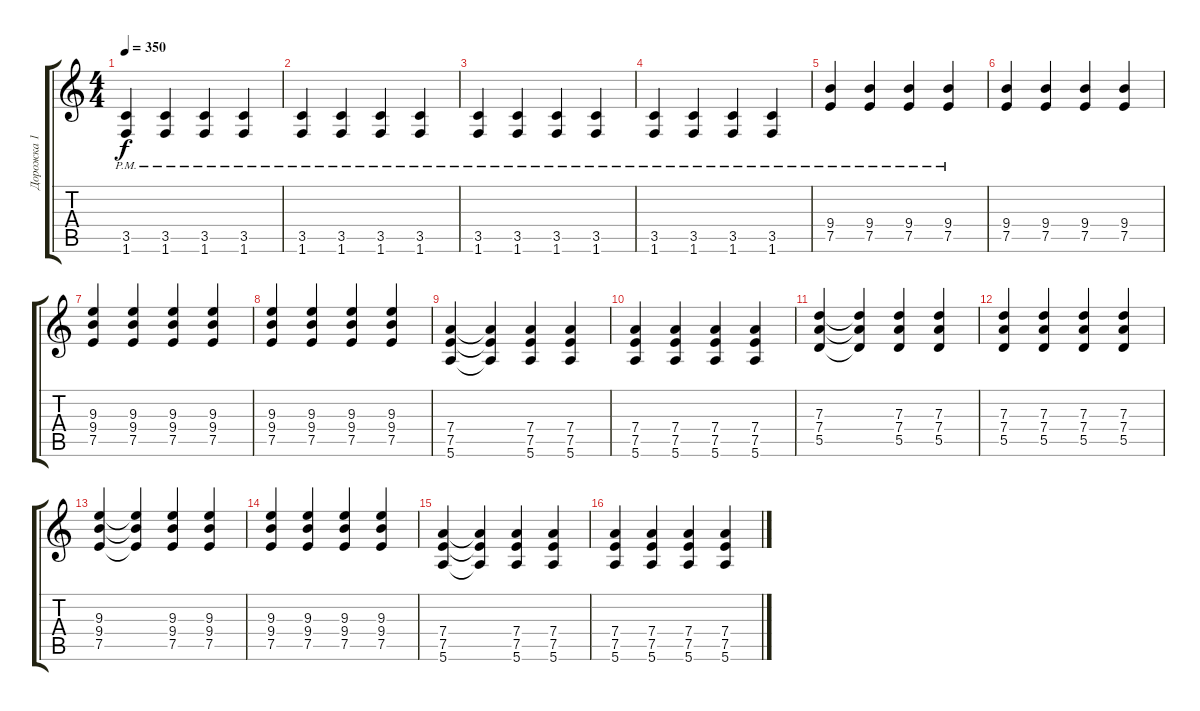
\track ("Дорожка 1" "Дорожка 1") {instrument overdrivenguitar}
\staff {score tabs}
\tuning (E4 B3 G3 D3 A2 E2) {hide}
\ts (4 4)
\tempo 350
\clef g2
\ks c
(3.5{pm} 1.6{pm}).4{dy f} (3.5{pm} 1.6{pm}).4 (3.5{pm} 1.6{pm}).4 (3.5{pm} 1.6{pm}).4 |
(3.5{pm} 1.6{pm}).4 (3.5{pm} 1.6{pm}).4 (3.5{pm} 1.6{pm}).4 (3.5{pm} 1.6{pm}).4 |
(3.5{pm} 1.6{pm}).4 (3.5{pm} 1.6{pm}).4 (3.5{pm} 1.6{pm}).4 (3.5{pm} 1.6{pm}).4 |
(3.5{pm} 1.6{pm}).4 (3.5{pm} 1.6{pm}).4 (3.5{pm} 1.6{pm}).4 (3.5{pm} 1.6{pm}).4 |
(9.4 7.5{pm}).4 (9.4{pm} 7.5{pm}).4 (9.4{pm} 7.5{pm}).4 (9.4{pm} 7.5{pm}).4 |
(9.4 7.5).4 (9.4 7.5).4 (9.4 7.5).4 (9.4 7.5).4 |
(9.3 9.4 7.5).4 (9.3 9.4 7.5).4 (9.3 9.4 7.5).4 (9.3 9.4 7.5).4 |
(9.3 9.4 7.5).4 (9.3 9.4 7.5).4 (9.3 9.4 7.5).4 (9.3 9.4 7.5).4 |
(7.4 7.5 5.6).4 (7.4{t} 7.5{t} 5.6{t}).4 (7.4 7.5 5.6).4 (7.4 7.5 5.6).4 |
(7.4 7.5 5.6).4 (7.4 7.5 5.6).4 (7.4 7.5 5.6).4 (7.4 7.5 5.6).4 |
(7.3 7.4 5.5).4 (7.3{t} 7.4{t} 5.5{t}).4 (7.3 7.4 5.5).4 (7.3 7.4 5.5).4 |
(7.3 7.4 5.5).4 (7.3 7.4 5.5).4 (7.3 7.4 5.5).4 (7.3 7.4 5.5).4 |
(9.3 9.4 7.5).4 (9.3{t} 9.4{t} 7.5{t}).4 (9.3 9.4 7.5).4 (9.3 9.4 7.5).4 |
(9.3 9.4 7.5).4 (9.3 9.4 7.5).4 (9.3 9.4 7.5).4 (9.3 9.4 7.5).4 |
(7.4 7.5 5.6).4 (7.4{t} 7.5{t} 5.6{t}).4 (7.4 7.5 5.6).4 (7.4 7.5 5.6).4 |
(7.4 7.5 5.6).4 (7.4 7.5 5.6).4 (7.4 7.5 5.6).4 (7.4 7.5 5.6).4
